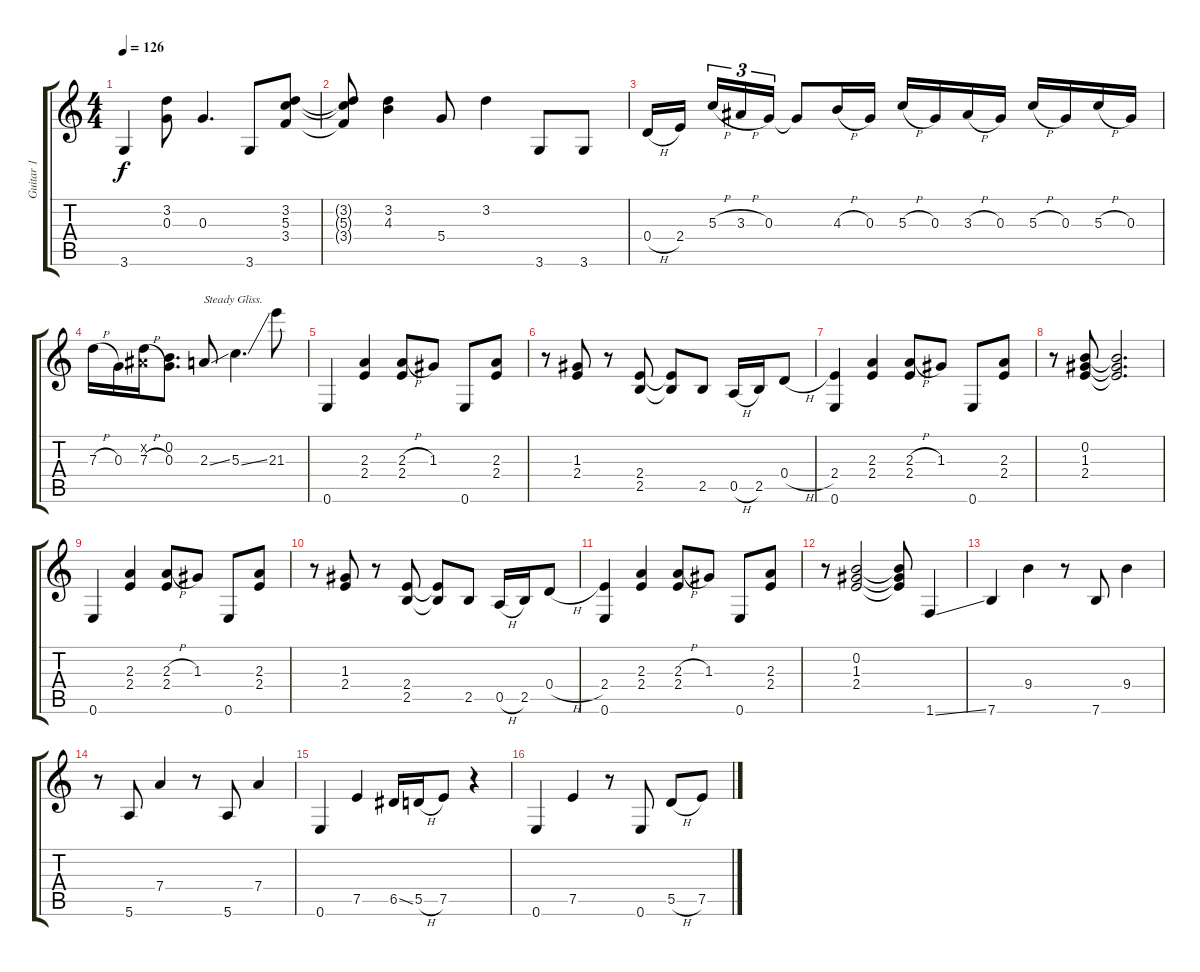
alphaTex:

\track ("Guitar 1" "Guitar 1") {instrument overdrivenguitar}
\staff {score tabs}
\tuning (E4 B3 G3 D3 A2 E2) {hide}
\ts (4 4)
\tempo 126
\clef g2
\ks c
3.6.4{dy f} (3.2 0.3).8 0.3.4{d} 3.6.8 (3.2 5.3 3.4).8 |
(3.2{t} 5.3{t} 3.4{t}).8 (3.2 4.3).4 5.4.8 3.2.4 3.6.8 3.6.8 |
0.4{h}.16 2.4.16{beam splitsecondary} 5.3{h}.16{tu (3 2)} 3.3{h}.16{tu (3 2)} 0.3.16{tu (3 2)} 0.3{t}.8 4.3{h}.16 0.3.16 5.3{h}.16 0.3.16 3.3{h}.16 0.3.16 5.3{h}.16 0.3.16 5.3{h}.16 0.3.16 |
7.3{h}.16 0.3.16 (-1.2{x} 7.3{h}).16 (0.2 0.3).8{d} 2.3{ss}.8{txt "Steady Gliss."} 5.3{ss}.4{d} 21.3.8 |
0.6.4 (2.3 2.4).4 (2.3{h} 2.4).8 1.3.8 0.6.8 (2.3 2.4).8 |
r.8 (1.3 2.4).8 r.8 (2.4 2.5).8 (2.4{t} 2.5{t}).8 2.5.8 0.5{h}.16 2.5.16 0.4{h}.8 |
(2.4 0.6).4 (2.3 2.4).4 (2.3{h} 2.4).8 1.3.8 0.6.8 (2.3 2.4).8 |
r.8 (0.2 1.3 2.4).8 (0.2{t} 1.3{t} 2.4{t}).2{d} |
0.6.4 (2.3 2.4).4 (2.3{h} 2.4).8 1.3.8 0.6.8 (2.3 2.4).8 |
r.8 (1.3 2.4).8 r.8 (2.4 2.5).8 (2.4{t} 2.5{t}).8 2.5.8 0.5{h}.16 2.5.16 0.4{h}.8 |
(2.4 0.6).4 (2.3 2.4).4 (2.3{h} 2.4).8 1.3.8 0.6.8 (2.3 2.4).8 |
r.8 (0.2 1.3 2.4).2 (0.2{t} 1.3{t} 2.4{t}).8 1.6{ss}.4 |
7.6.4 9.4.4 r.8 7.6.8 9.4.4 |
r.8 5.6.8 7.4.4 r.8 5.6.8 7.4.4 |
0.6.4 7.5.4 6.5{ss}.16 5.5{h}.16 7.5.8 r.4 |
0.6.4 7.5.4 r.8 0.6.8 5.5{h}.8 7.5.8
